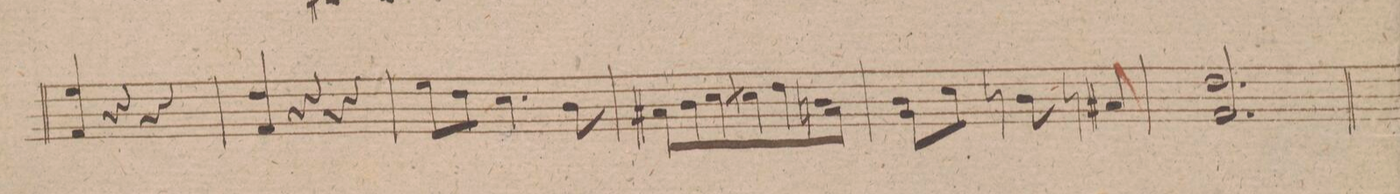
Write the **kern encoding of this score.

**kern	**dynam
*I"Violino 2do	*
*clefG2	*
*k[f#c#g#d#]	*
*M3/4	*
4ee 4f#	.
4r	.
4r	.
=46	=46
4dd# 4f#	.
4r	.
4r	.
=47	=47
8eeL	.
8dd#J	.
4.cc#	.
8b	.
=48	=48
8a#XL	.
8b	.
8cc#	.
8cc##X	.
8dd#	.
8bJ 8an	.
=49	=49
8bL 8g#	.
8cc#J	.
8r	.
8b	.
8r	.
8a#X	.
=50	=50
2.dd# 2.f#	.
=51	=51
*-	*-
